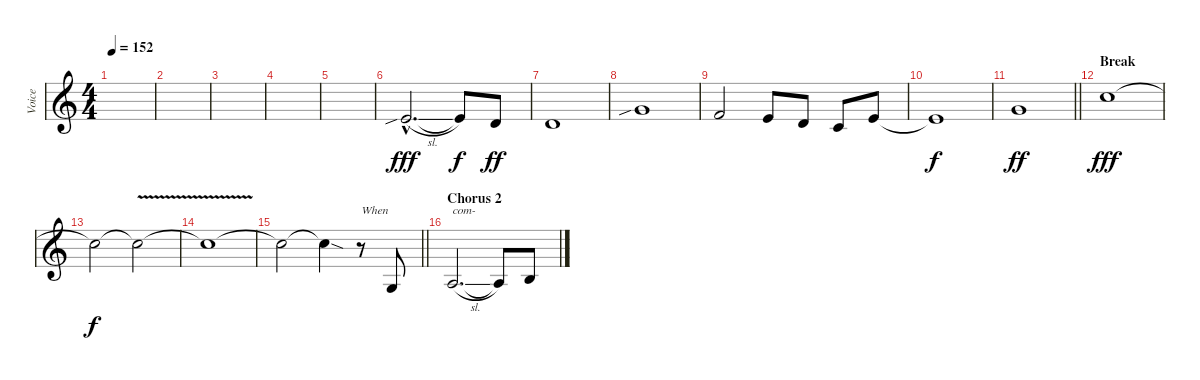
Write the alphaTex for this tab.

\track ("Voice" "Voice") {instrument altosax}
\staff {score}
\tuning (E4 B3 G3 D3 A2 E2) {hide}
\ts (4 4)
\tempo 152
\clef g2
\ks c
|
|
|
|
|
5.2{sib sl hac}.2{d dy fff} 5.2{t}.8{dy f} 3.2.8{dy ff} |
3.2.1 |
8.2{sib}.1 |
6.2.2 5.2.8 3.2.8 1.2.8 5.2.8 |
5.2{t}.1{dy f} |
\barLineRight lightlight
8.2.1{dy ff} |
\section ("" "Break")
13.2.1{dy fff} |
13.2{t}.2{dy f} 13.2{v t}.2 |
13.2{t}.1 |
\barLineRight lightlight
13.2{t}.2 13.2{sod t}.4 r.8{txt "When"} 0.3.8 |
\section ("" "Chorus 2")
2.3{sl}.2{d txt "com-"} 2.3{t}.8 4.3.8
